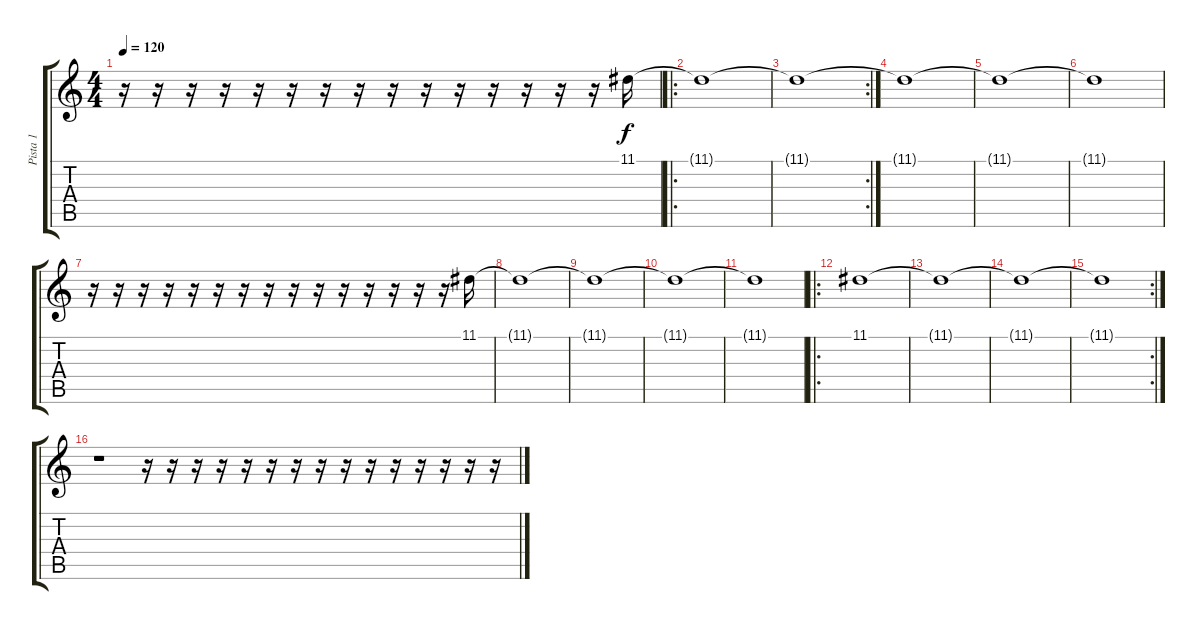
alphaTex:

\track ("Pista 1" "Pista 1") {instrument fx6goblins}
\staff {score tabs}
\tuning (E4 B3 G3 D3 A2 D2) {hide}
\ts (4 4)
\tempo 120
\clef g2
\ks c
r.16{dy f instrument fx6goblins} r.16 r.16 r.16 r.16 r.16 r.16 r.16 r.16 r.16 r.16 r.16 r.16 r.16 r.16 11.1.16 |
\ro
11.1{t}.1 |
\rc 2
11.1{t}.1 |
11.1{t}.1 |
11.1{t}.1 |
11.1{t}.1 |
r.16 r.16 r.16 r.16 r.16 r.16 r.16 r.16 r.16 r.16 r.16 r.16 r.16 r.16 r.16 11.1.16 |
11.1{t}.1 |
11.1{t}.1 |
11.1{t}.1 |
11.1{t}.1 |
\ro
11.1.1{volume 16} |
11.1{t}.1 |
11.1{t}.1 |
\rc 2
11.1{t}.1 |
r.1 r.16 r.16 r.16 r.16 r.16 r.16 r.16 r.16 r.16 r.16 r.16 r.16 r.16 r.16 r.16
